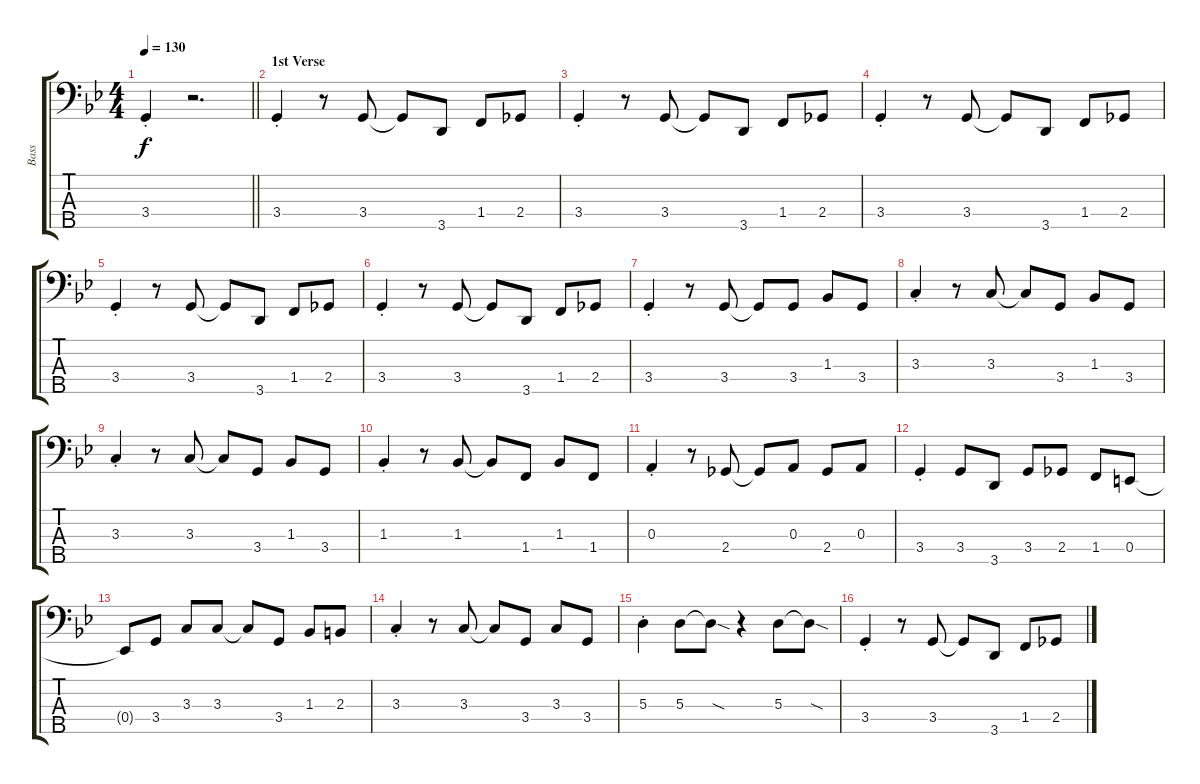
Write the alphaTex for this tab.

\track ("Bass" "Bass") {instrument electricbassfinger}
\staff {score tabs}
\tuning (G2 D2 A1 E1 B0) {hide}
\ts (4 4)
\tempo 130
\clef f4
\barLineRight lightlight
\ks bb
3.4{st}.4{dy f} r.2{d} |
\section ("" "1st Verse")
3.4{st}.4 r.8 3.4.8 3.4{t}.8 3.5.8 1.4.8 2.4.8 |
3.4{st}.4 r.8 3.4.8 3.4{t}.8 3.5.8 1.4.8 2.4.8 |
3.4{st}.4 r.8 3.4.8 3.4{t}.8 3.5.8 1.4.8 2.4.8 |
3.4{st}.4 r.8 3.4.8 3.4{t}.8 3.5.8 1.4.8 2.4.8 |
3.4{st}.4 r.8 3.4.8 3.4{t}.8 3.5.8 1.4.8 2.4.8 |
3.4{st}.4 r.8 3.4.8 3.4{t}.8 3.4.8 1.3.8 3.4.8 |
3.3{st}.4 r.8 3.3.8 3.3{t}.8 3.4.8 1.3.8 3.4.8 |
3.3{st}.4 r.8 3.3.8 3.3{t}.8 3.4.8 1.3.8 3.4.8 |
1.3{st}.4 r.8 1.3.8 1.3{t}.8 1.4.8 1.3.8 1.4.8 |
0.3{st}.4 r.8 2.4.8 2.4{t}.8 0.3.8 2.4.8 0.3.8 |
3.4{st}.4 3.4.8 3.5.8 3.4.8 2.4.8 1.4.8 0.4.8 |
0.4{t}.8 3.4.8 3.3.8 3.3.8 3.3{t}.8 3.4.8 1.3.8 2.3.8 |
3.3{st}.4 r.8 3.3.8 3.3{t}.8 3.4.8 3.3.8 3.4.8 |
5.3{st}.4 5.3.8 5.3{sod t}.8 r.4 5.3.8 5.3{sod t}.8 |
3.4{st}.4 r.8 3.4.8 3.4{t}.8 3.5.8 1.4.8 2.4.8
